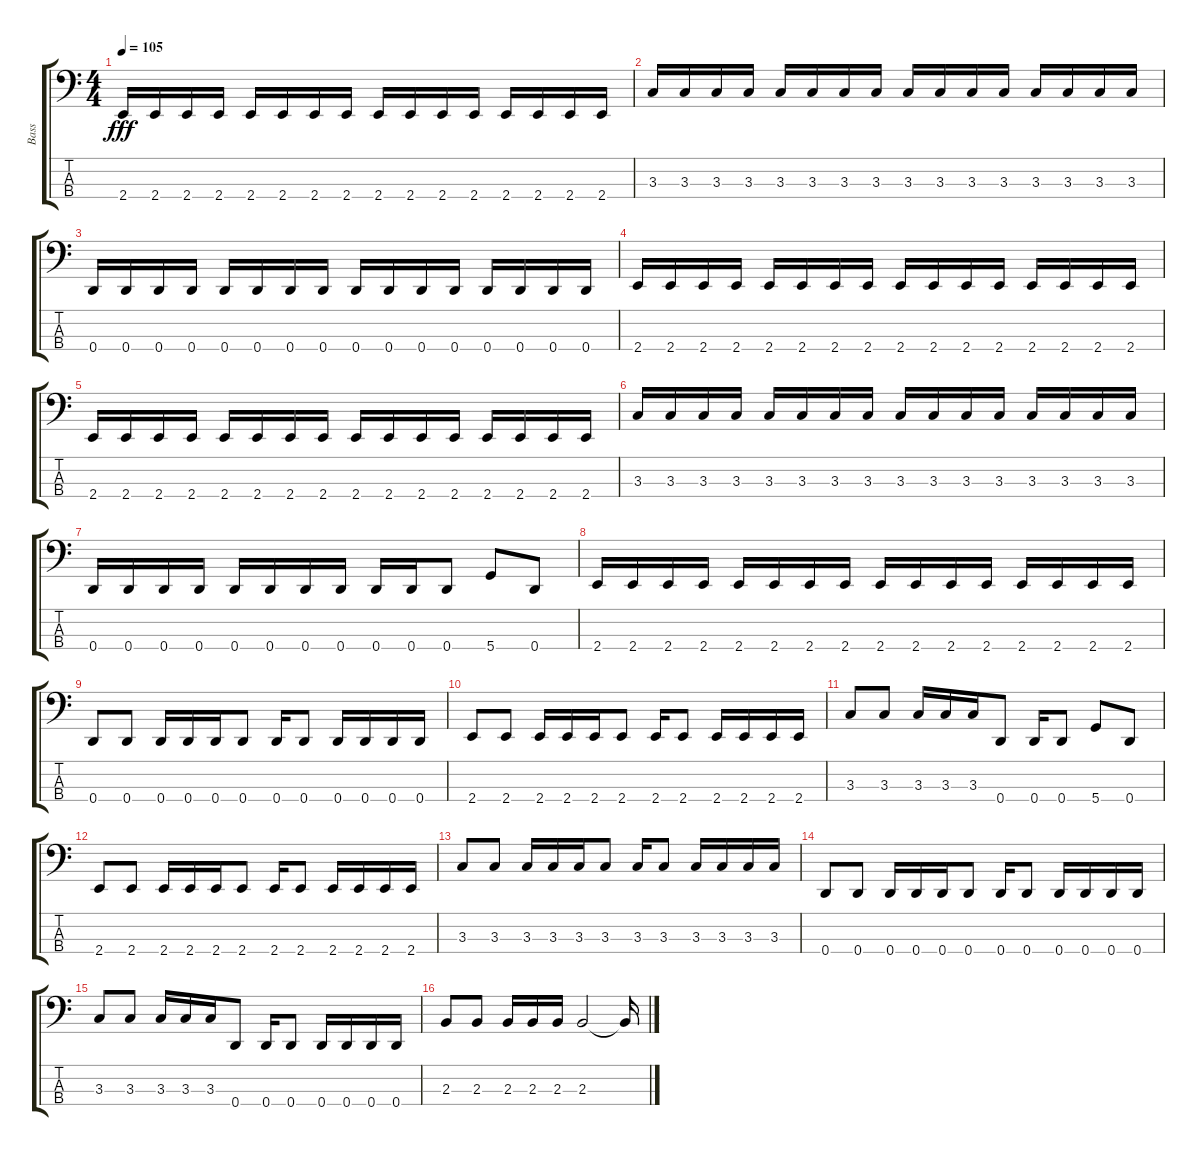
\track ("Bass" "Bass") {instrument electricbasspick}
\staff {score tabs}
\tuning (G2 D2 A1 D1) {hide}
\ts (4 4)
\tempo 105
\clef f4
\ks c
2.4.16{dy fff instrument electricbasspick} 2.4.16 2.4.16 2.4.16 2.4.16 2.4.16 2.4.16 2.4.16 2.4.16 2.4.16 2.4.16 2.4.16 2.4.16 2.4.16 2.4.16 2.4.16 |
3.3.16 3.3.16 3.3.16 3.3.16 3.3.16 3.3.16 3.3.16 3.3.16 3.3.16 3.3.16 3.3.16 3.3.16 3.3.16 3.3.16 3.3.16 3.3.16 |
0.4.16 0.4.16 0.4.16 0.4.16 0.4.16 0.4.16 0.4.16 0.4.16 0.4.16 0.4.16 0.4.16 0.4.16 0.4.16 0.4.16 0.4.16 0.4.16 |
2.4.16 2.4.16 2.4.16 2.4.16 2.4.16 2.4.16 2.4.16 2.4.16 2.4.16 2.4.16 2.4.16 2.4.16 2.4.16 2.4.16 2.4.16 2.4.16 |
2.4.16 2.4.16 2.4.16 2.4.16 2.4.16 2.4.16 2.4.16 2.4.16 2.4.16 2.4.16 2.4.16 2.4.16 2.4.16 2.4.16 2.4.16 2.4.16 |
3.3.16 3.3.16 3.3.16 3.3.16 3.3.16 3.3.16 3.3.16 3.3.16 3.3.16 3.3.16 3.3.16 3.3.16 3.3.16 3.3.16 3.3.16 3.3.16 |
0.4.16 0.4.16 0.4.16 0.4.16 0.4.16 0.4.16 0.4.16 0.4.16 0.4.16 0.4.16 0.4.8 5.4.8 0.4.8 |
2.4.16 2.4.16 2.4.16 2.4.16 2.4.16 2.4.16 2.4.16 2.4.16 2.4.16 2.4.16 2.4.16 2.4.16 2.4.16 2.4.16 2.4.16 2.4.16 |
0.4.8 0.4.8 0.4.16 0.4.16 0.4.16 0.4.8 0.4.16 0.4.8 0.4.16 0.4.16 0.4.16 0.4.16 |
2.4.8 2.4.8 2.4.16 2.4.16 2.4.16 2.4.8 2.4.16 2.4.8 2.4.16 2.4.16 2.4.16 2.4.16 |
3.3.8 3.3.8 3.3.16 3.3.16 3.3.16 0.4.8 0.4.16 0.4.8 5.4.8 0.4.8 |
2.4.8 2.4.8 2.4.16 2.4.16 2.4.16 2.4.8 2.4.16 2.4.8 2.4.16 2.4.16 2.4.16 2.4.16 |
3.3.8 3.3.8 3.3.16 3.3.16 3.3.16 3.3.8 3.3.16 3.3.8 3.3.16 3.3.16 3.3.16 3.3.16 |
0.4.8 0.4.8 0.4.16 0.4.16 0.4.16 0.4.8 0.4.16 0.4.8 0.4.16 0.4.16 0.4.16 0.4.16 |
3.3.8 3.3.8 3.3.16 3.3.16 3.3.16 0.4.8 0.4.16 0.4.8 0.4.16 0.4.16 0.4.16 0.4.16 |
2.3.8 2.3.8 2.3.16 2.3.16 2.3.16 2.3.2 2.3{t}.16
